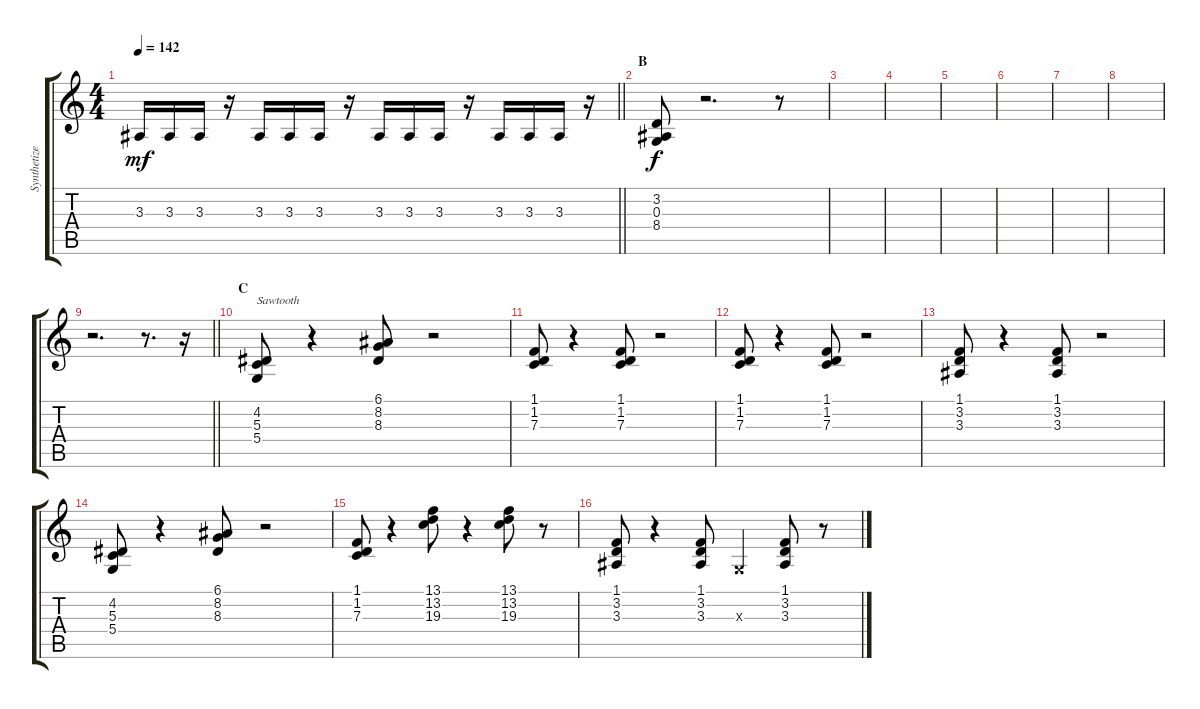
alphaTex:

\track ("Synthetizer" "Synthetize") {instrument lead1square}
\staff {score tabs}
\tuning (E4 B3 G3 D3 A2 E2) {hide}
\ts (4 4)
\tempo 142
\clef g2
\barLineRight lightlight
\ks c
3.3.16{dy mf} 3.3.16 3.3.16 r.16 3.3.16 3.3.16 3.3.16 r.16 3.3.16 3.3.16 3.3.16 r.16 3.3.16 3.3.16 3.3.16 r.16 |
\section ("" "B")
(3.2 0.3 8.4).8{dy f} r.2{d} r.8 |
|
|
|
|
|
|
\barLineRight lightlight
r.2{d} r.8{d} r.16 |
\section ("" "C")
(4.2 5.3 5.4).8{txt "Sawtooth" instrument lead2sawtooth} r.4 (6.1 8.2 8.3).8 r.2 |
(1.1 1.2 7.3).8 r.4 (1.1 1.2 7.3).8 r.2 |
(1.1 1.2 7.3).8 r.4 (1.1 1.2 7.3).8 r.2 |
(1.1 3.2 3.3).8 r.4 (1.1 3.2 3.3).8 r.2 |
(4.2 5.3 5.4).8 r.4 (6.1 8.2 8.3).8 r.2 |
(1.1 1.2 7.3).8 r.4 (13.1 13.2 19.3).8 r.4 (13.1 13.2 19.3).8 r.8 |
(1.1 3.2 3.3).8 r.4 (1.1 3.2 3.3).8 0.3{x}.4 (1.1 3.2 3.3).8 r.8
